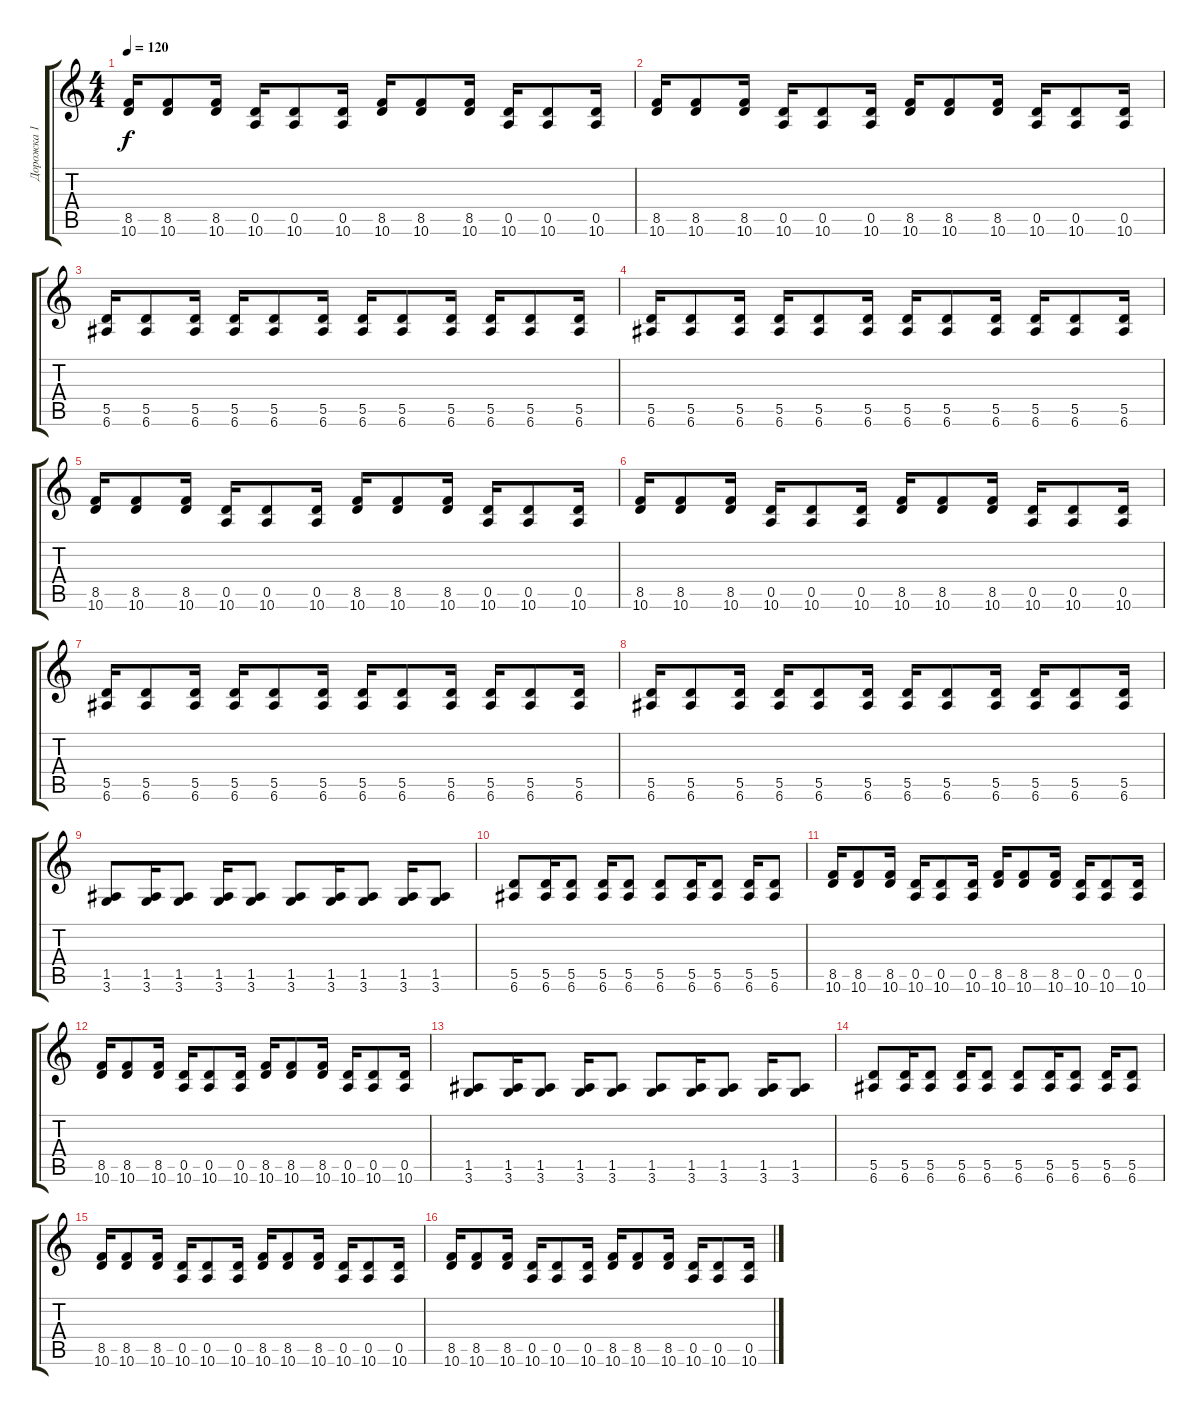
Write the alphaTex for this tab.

\track ("Дорожка 1" "Дорожка 1") {instrument overdrivenguitar}
\staff {score tabs}
\tuning (E4 B3 G3 D3 A2 E2) {hide}
\ts (4 4)
\tempo 120
\clef g2
\ks c
(8.5 10.6).16{dy f} (8.5 10.6).8 (8.5 10.6).16 (0.5 10.6).16 (0.5 10.6).8 (0.5 10.6).16 (8.5 10.6).16 (8.5 10.6).8 (8.5 10.6).16 (0.5 10.6).16 (0.5 10.6).8 (0.5 10.6).16 |
(8.5 10.6).16 (8.5 10.6).8 (8.5 10.6).16 (0.5 10.6).16 (0.5 10.6).8 (0.5 10.6).16 (8.5 10.6).16 (8.5 10.6).8 (8.5 10.6).16 (0.5 10.6).16 (0.5 10.6).8 (0.5 10.6).16 |
(5.5 6.6).16 (5.5 6.6).8 (5.5 6.6).16 (5.5 6.6).16 (5.5 6.6).8 (5.5 6.6).16 (5.5 6.6).16 (5.5 6.6).8 (5.5 6.6).16 (5.5 6.6).16 (5.5 6.6).8 (5.5 6.6).16 |
(5.5 6.6).16 (5.5 6.6).8 (5.5 6.6).16 (5.5 6.6).16 (5.5 6.6).8 (5.5 6.6).16 (5.5 6.6).16 (5.5 6.6).8 (5.5 6.6).16 (5.5 6.6).16 (5.5 6.6).8 (5.5 6.6).16 |
(8.5 10.6).16 (8.5 10.6).8 (8.5 10.6).16 (0.5 10.6).16 (0.5 10.6).8 (0.5 10.6).16 (8.5 10.6).16 (8.5 10.6).8 (8.5 10.6).16 (0.5 10.6).16 (0.5 10.6).8 (0.5 10.6).16 |
(8.5 10.6).16 (8.5 10.6).8 (8.5 10.6).16 (0.5 10.6).16 (0.5 10.6).8 (0.5 10.6).16 (8.5 10.6).16 (8.5 10.6).8 (8.5 10.6).16 (0.5 10.6).16 (0.5 10.6).8 (0.5 10.6).16 |
(5.5 6.6).16 (5.5 6.6).8 (5.5 6.6).16 (5.5 6.6).16 (5.5 6.6).8 (5.5 6.6).16 (5.5 6.6).16 (5.5 6.6).8 (5.5 6.6).16 (5.5 6.6).16 (5.5 6.6).8 (5.5 6.6).16 |
(5.5 6.6).16 (5.5 6.6).8 (5.5 6.6).16 (5.5 6.6).16 (5.5 6.6).8 (5.5 6.6).16 (5.5 6.6).16 (5.5 6.6).8 (5.5 6.6).16 (5.5 6.6).16 (5.5 6.6).8 (5.5 6.6).16 |
(1.5 3.6).8 (1.5 3.6).16 (1.5 3.6).8 (1.5 3.6).16 (1.5 3.6).8 (1.5 3.6).8 (1.5 3.6).16 (1.5 3.6).8 (1.5 3.6).16 (1.5 3.6).8 |
(5.5 6.6).8 (5.5 6.6).16 (5.5 6.6).8 (5.5 6.6).16 (5.5 6.6).8 (5.5 6.6).8 (5.5 6.6).16 (5.5 6.6).8 (5.5 6.6).16 (5.5 6.6).8 |
(8.5 10.6).16 (8.5 10.6).8 (8.5 10.6).16 (0.5 10.6).16 (0.5 10.6).8 (0.5 10.6).16 (8.5 10.6).16 (8.5 10.6).8 (8.5 10.6).16 (0.5 10.6).16 (0.5 10.6).8 (0.5 10.6).16 |
(8.5 10.6).16 (8.5 10.6).8 (8.5 10.6).16 (0.5 10.6).16 (0.5 10.6).8 (0.5 10.6).16 (8.5 10.6).16 (8.5 10.6).8 (8.5 10.6).16 (0.5 10.6).16 (0.5 10.6).8 (0.5 10.6).16 |
(1.5 3.6).8 (1.5 3.6).16 (1.5 3.6).8 (1.5 3.6).16 (1.5 3.6).8 (1.5 3.6).8 (1.5 3.6).16 (1.5 3.6).8 (1.5 3.6).16 (1.5 3.6).8 |
(5.5 6.6).8 (5.5 6.6).16 (5.5 6.6).8 (5.5 6.6).16 (5.5 6.6).8 (5.5 6.6).8 (5.5 6.6).16 (5.5 6.6).8 (5.5 6.6).16 (5.5 6.6).8 |
(8.5 10.6).16 (8.5 10.6).8 (8.5 10.6).16 (0.5 10.6).16 (0.5 10.6).8 (0.5 10.6).16 (8.5 10.6).16 (8.5 10.6).8 (8.5 10.6).16 (0.5 10.6).16 (0.5 10.6).8 (0.5 10.6).16 |
(8.5 10.6).16 (8.5 10.6).8 (8.5 10.6).16 (0.5 10.6).16 (0.5 10.6).8 (0.5 10.6).16 (8.5 10.6).16 (8.5 10.6).8 (8.5 10.6).16 (0.5 10.6).16 (0.5 10.6).8 (0.5 10.6).16
